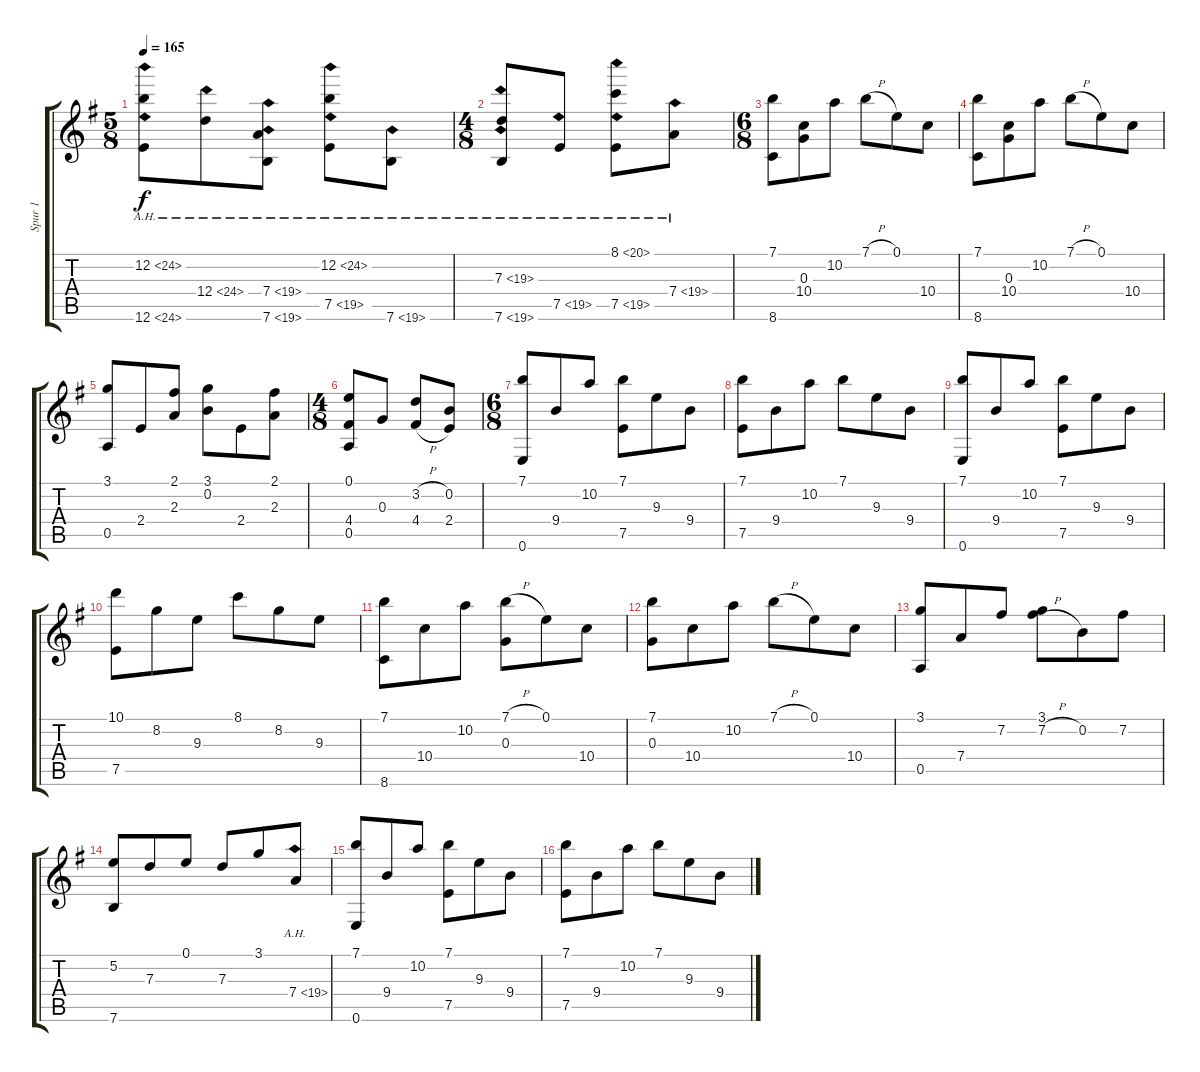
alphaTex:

\track ("Spur 1" "Spur 1") {instrument acousticguitarsteel}
\staff {score tabs}
\tuning (E4 B3 G3 D3 A2 E2) {hide}
\ts (5 8)
\tempo 165
\clef g2
\ks g
(12.2{ah 12} 12.6{ah 12}).8{dy f} 12.4{ah 12}.8 (7.4{ah 12} 7.6{ah 12}).8 (12.2{ah 12} 7.5{ah 12}).8 7.6{ah 12}.8 |
\ts (4 8)
(7.3{ah 12} 7.6{ah 12}).8 7.5{ah 12}.8 (8.1{ah 12} 7.5{ah 12}).8 7.4{ah 12}.8 |
\ts (6 8)
(7.1 8.6).8 (0.3 10.4).8 10.2.8 7.1{h}.8 0.1.8 10.4.8 |
(7.1 8.6).8 (0.3 10.4).8 10.2.8 7.1{h}.8 0.1.8 10.4.8 |
(3.1 0.5).8 2.4.8 (2.1 2.3).8 (3.1 0.2).8 2.4.8 (2.1 2.3).8 |
\ts (4 8)
(0.1 4.4 0.5).8 0.3.8 (3.2{h} 4.4{h}).8 (0.2 2.4).8 |
\ts (6 8)
(7.1 0.6).8 9.4.8 10.2.8 (7.1 7.5).8 9.3.8 9.4.8 |
(7.1 7.5).8 9.4.8 10.2.8 7.1.8 9.3.8 9.4.8 |
(7.1 0.6).8 9.4.8 10.2.8 (7.1 7.5).8 9.3.8 9.4.8 |
(10.1 7.5).8 8.2.8 9.3.8 8.1.8 8.2.8 9.3.8 |
(7.1 8.6).8 10.4.8 10.2.8 (7.1{h} 0.3).8 0.1.8 10.4.8 |
(7.1 0.3).8 10.4.8 10.2.8 7.1{h}.8 0.1.8 10.4.8 |
(3.1 0.5).8 7.4.8 7.2.8 (3.1 7.2{h}).8 0.2.8 7.2.8 |
(5.2 7.6).8 7.3.8 0.1.8 7.3.8 3.1.8 7.4{ah 12}.8 |
(7.1 0.6).8 9.4.8 10.2.8 (7.1 7.5).8 9.3.8 9.4.8 |
(7.1 7.5).8 9.4.8 10.2.8 7.1.8 9.3.8 9.4.8
